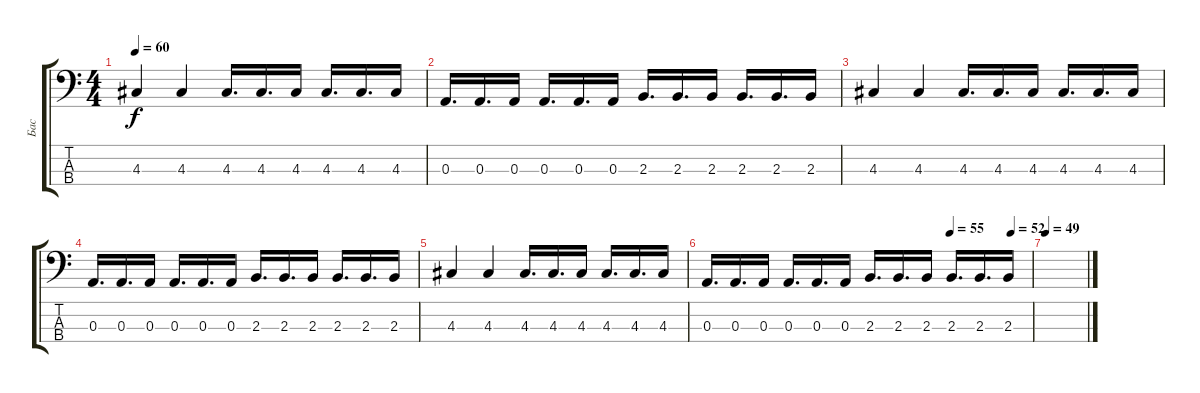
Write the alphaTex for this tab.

\track ("Бас" "Бас") {instrument electricbassfinger}
\staff {score tabs}
\tuning (G2 D2 A1 E1) {hide}
\ts (4 4)
\tempo 60
\clef f4
\ks c
4.3.4{dy f} 4.3.4 4.3.16{d} 4.3.16{d} 4.3.16 4.3.16{d} 4.3.16{d} 4.3.16 |
0.3.16{d} 0.3.16{d} 0.3.16 0.3.16{d} 0.3.16{d} 0.3.16 2.3.16{d} 2.3.16{d} 2.3.16 2.3.16{d} 2.3.16{d} 2.3.16 |
4.3.4 4.3.4 4.3.16{d} 4.3.16{d} 4.3.16 4.3.16{d} 4.3.16{d} 4.3.16 |
0.3.16{d} 0.3.16{d} 0.3.16 0.3.16{d} 0.3.16{d} 0.3.16 2.3.16{d} 2.3.16{d} 2.3.16 2.3.16{d} 2.3.16{d} 2.3.16 |
4.3.4 4.3.4 4.3.16{d} 4.3.16{d} 4.3.16 4.3.16{d} 4.3.16{d} 4.3.16 |
\tempo (55 0.75)
\tempo (52 0.9375)
0.3.16{d} 0.3.16{d} 0.3.16 0.3.16{d} 0.3.16{d} 0.3.16 2.3.16{d} 2.3.16{d} 2.3.16 2.3.16{d} 2.3.16{d} 2.3.16 |
\tempo 49
